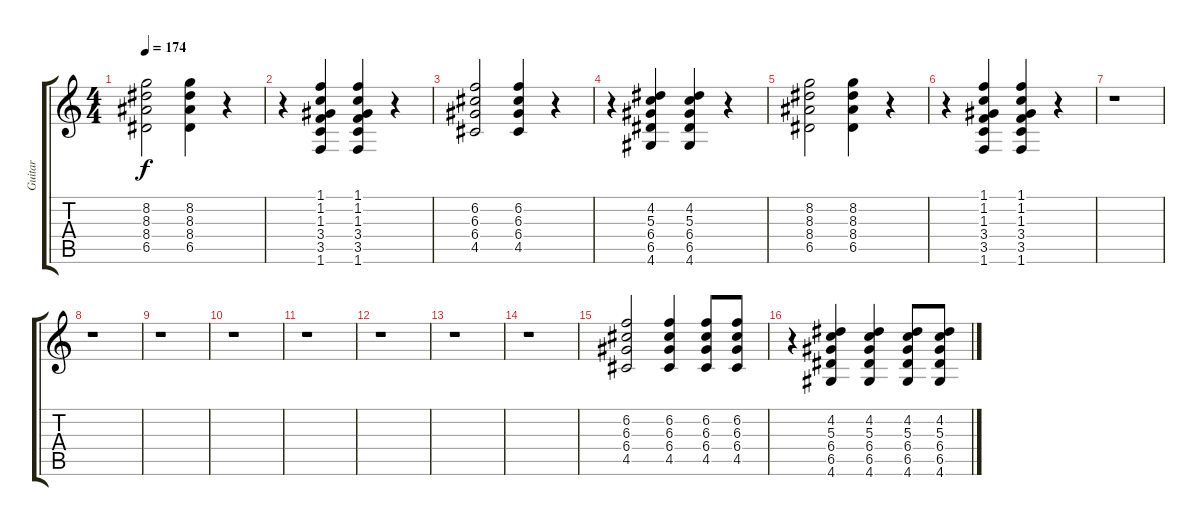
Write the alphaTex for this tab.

\track ("Guitar" "Guitar") {instrument acousticguitarsteel}
\staff {score tabs}
\tuning (E4 B3 G3 D3 A2 E2) {hide}
\ts (4 4)
\tempo 174
\clef g2
\ks c
(8.2 8.3 8.4 6.5).2{dy f} (8.2 8.3 8.4 6.5).4 r.4 |
r.4 (1.1 1.2 1.3 3.4 3.5 1.6).4 (1.1 1.2 1.3 3.4 3.5 1.6).4 r.4 |
(6.2 6.3 6.4 4.5).2 (6.2 6.3 6.4 4.5).4 r.4 |
r.4 (4.2 5.3 6.4 6.5 4.6).4 (4.2 5.3 6.4 6.5 4.6).4 r.4 |
(8.2 8.3 8.4 6.5).2 (8.2 8.3 8.4 6.5).4 r.4 |
r.4 (1.1 1.2 1.3 3.4 3.5 1.6).4 (1.1 1.2 1.3 3.4 3.5 1.6).4 r.4 |
r.1 |
r.1 |
r.1 |
r.1 |
r.1 |
r.1 |
r.1 |
r.1 |
(6.2 6.3 6.4 4.5).2 (6.2 6.3 6.4 4.5).4 (6.2 6.3 6.4 4.5).8 (6.2 6.3 6.4 4.5).8 |
r.4 (4.2 5.3 6.4 6.5 4.6).4 (4.2 5.3 6.4 6.5 4.6).4 (4.2 5.3 6.4 6.5 4.6).8 (4.2 5.3 6.4 6.5 4.6).8
